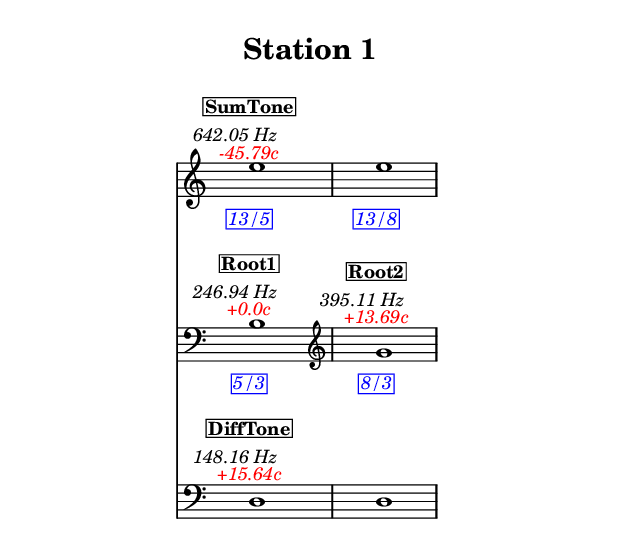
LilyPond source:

\version "2.20.0"
\language "english"

#(set-default-paper-size "a6" 'portrait)
#(set-global-staff-size 16)

\header {
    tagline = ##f
    title = \markup {
        \pad-around
            #3
            "Station 1"
        }
}

\layout {
    indent = #25
}

\paper {
    systems-per-page = 1
}

\score {
    \new Score
    <<
        \new Staff
        \with
        {
            \remove Time_signature_engraver
        }
        {
            \clef "treble"
            e''1
            - \tweak color #red
            ^ \markup {
                \halign
                    #0
                    \italic
                        {
                            -45.79c
                        }
                }
            ^ \markup {
                \halign
                    #1
                    \italic
                        {
                            642.05
                            Hz
                        }
                }
            ^ \markup {
                \pad-around
                    #1
                    \box
                        \vcenter
                            \halign
                                #0
                                \bold
                                    {
                                        SumTone
                                    }
                }
            - \tweak color #blue
            _ \markup {
                \pad-around
                    #1
                    \box
                        \halign
                            #0
                            \italic
                                {
                                    13/5
                                }
                }
            \override Score.NonMusicalPaperColumn.padding = #5
            \clef "treble"
            e''1
            - \tweak color #blue
            _ \markup {
                \pad-around
                    #1
                    \box
                        \halign
                            #0
                            \italic
                                {
                                    13/8
                                }
                }
        }
        \new Staff
        \with
        {
            \remove Time_signature_engraver
        }
        {
            \clef "bass"
            b1
            - \tweak color #red
            ^ \markup {
                \halign
                    #0
                    \italic
                        {
                            +0.0c
                        }
                }
            ^ \markup {
                \halign
                    #1
                    \italic
                        {
                            246.94
                            Hz
                        }
                }
            ^ \markup {
                \pad-around
                    #1
                    \box
                        \vcenter
                            \halign
                                #0
                                \bold
                                    {
                                        Root1
                                    }
                }
            - \tweak color #blue
            _ \markup {
                \pad-around
                    #1
                    \box
                        \halign
                            #0
                            \italic
                                {
                                    5/3
                                }
                }
            \clef "treble"
            g'1
            - \tweak color #red
            ^ \markup {
                \halign
                    #0
                    \italic
                        {
                            +13.69c
                        }
                }
            ^ \markup {
                \halign
                    #1
                    \italic
                        {
                            395.11
                            Hz
                        }
                }
            ^ \markup {
                \pad-around
                    #1
                    \box
                        \vcenter
                            \halign
                                #0
                                \bold
                                    {
                                        Root2
                                    }
                }
            - \tweak color #blue
            _ \markup {
                \pad-around
                    #1
                    \box
                        \halign
                            #0
                            \italic
                                {
                                    8/3
                                }
                }
        }
        \new Staff
        \with
        {
            \remove Time_signature_engraver
        }
        {
            \clef "bass"
            d1
            - \tweak color #red
            ^ \markup {
                \halign
                    #0
                    \italic
                        {
                            +15.64c
                        }
                }
            ^ \markup {
                \halign
                    #1
                    \italic
                        {
                            148.16
                            Hz
                        }
                }
            ^ \markup {
                \pad-around
                    #1
                    \box
                        \vcenter
                            \halign
                                #0
                                \bold
                                    {
                                        DiffTone
                                    }
                }
            \clef "bass"
            d1
        }
    >>
}